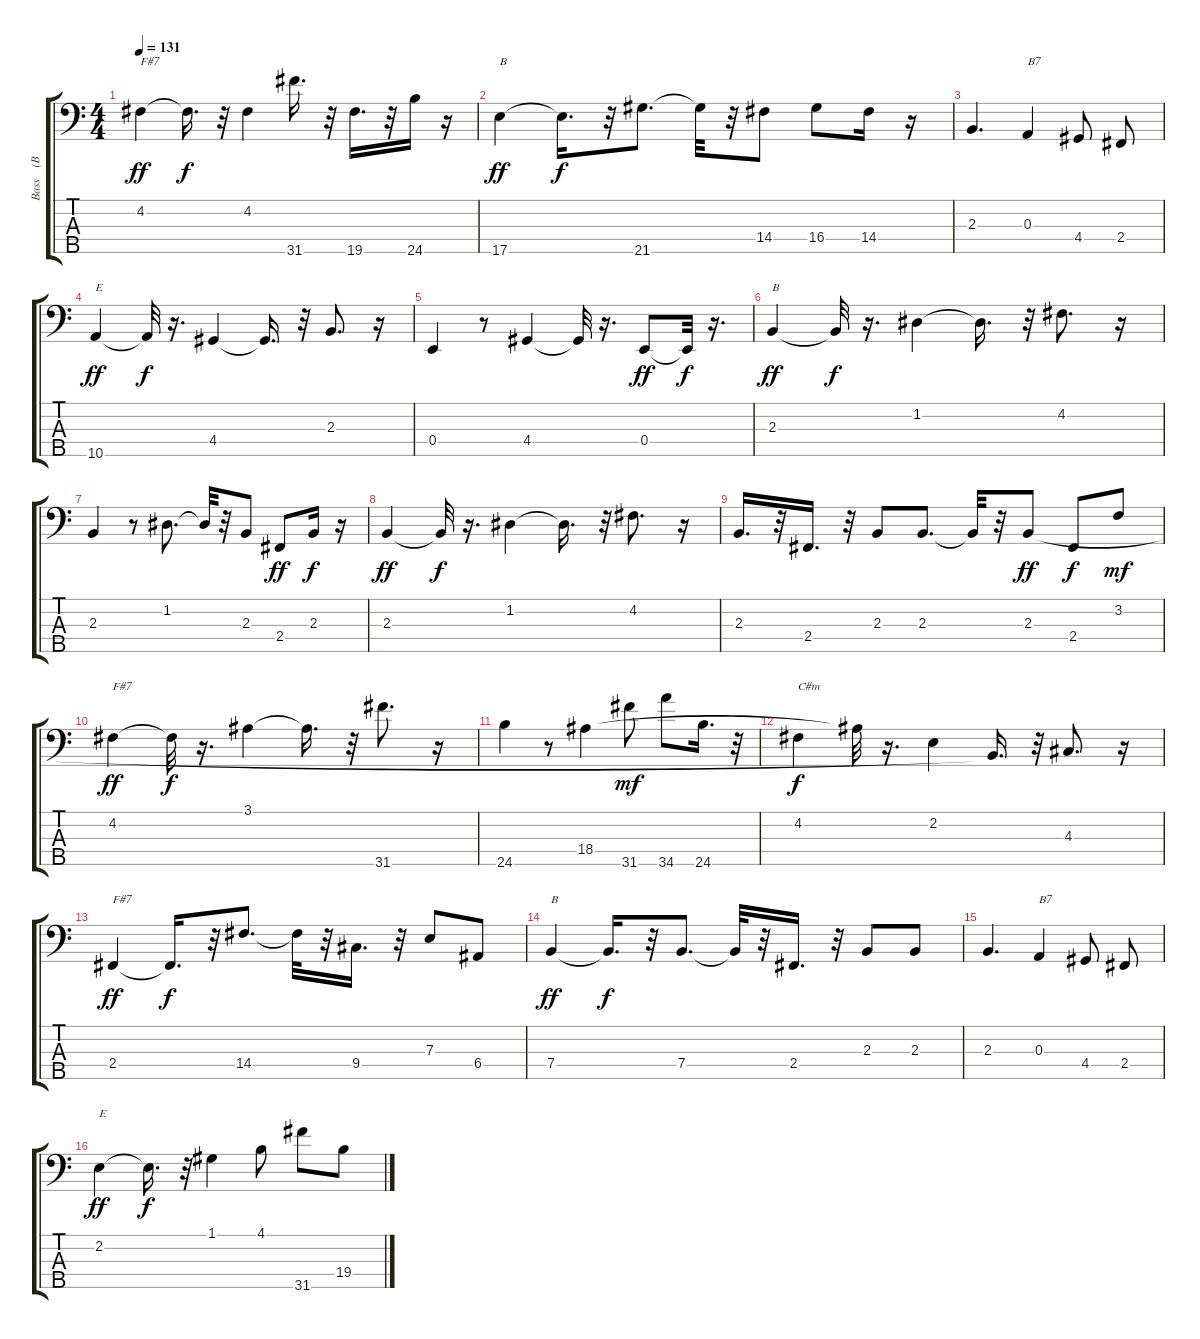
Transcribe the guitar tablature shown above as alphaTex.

\track ("Bass    (BB)" "Bass    (B") {instrument electricbassfinger}
\staff {score tabs}
\tuning (G2 D2 A1 E1 B0) {hide}
\ts (4 4)
\tempo 131
\clef f4
\ks c
4.2.4{txt "F#7" dy ff} 4.2{t}.16{d dy f} r.32 4.2.4 31.5.16{d} r.32 19.5.16{d} r.32 24.5.16 r.16 |
17.5.4{txt "B" dy ff} 17.5{t}.16{d dy f} r.32 21.5.8{d} 21.5{t}.32 r.32 14.4.8 16.4.8 14.4.16 r.16 |
2.3.4{d} 0.3.4{txt "B7"} 4.4.8 2.4.8 |
10.5.4{txt "E" dy ff} 10.5{t}.32{dy f} r.16{d} 4.4.4 4.4{t}.16{d} r.32 2.3.8{d} r.16 |
0.4.4 r.8 4.4.4 4.4{t}.32 r.16{d} 0.4.8{dy ff} 0.4{t}.32{dy f} r.16{d} |
2.3.4{txt "B" dy ff} 2.3{t}.32{dy f} r.16{d} 1.2.4 1.2{t}.16{d} r.32 4.2.8{d} r.16 |
2.3.4 r.8 1.2.8{d} 1.2{t}.32 r.32 2.3.8 2.4.8{dy ff} 2.3.16{dy f} r.16 |
2.3.4{dy ff} 2.3{t}.32{dy f} r.16{d} 1.2.4 1.2{t}.16{d} r.32 4.2.8{d} r.16 |
2.3.16{d} r.32 2.4.16{d} r.32 2.3.8 2.3.8{d} 2.3{t}.32 r.32 2.3.8{dy ff} 2.4.8{dy f} 3.2.8{dy mf} |
4.2.4{txt "F#7" dy ff} 4.2{t}.32{dy f} r.16{d} 3.1.4 3.1{t}.16{d} r.32 31.5.8{d} r.16 |
24.5.4 r.8 18.4.4 31.5.8{dy mf} 34.5.8 24.5.16{d} r.32 |
4.2.4{txt "C#m" dy f} 18.4{t}.32 r.16{d} 2.2.4 2.3{t}.16{d} r.32 4.3.8{d} r.16 |
2.4.4{txt "F#7" dy ff} 2.4{t}.16{d dy f} r.32 14.4.8{d} 14.4{t}.32 r.32 9.4.16{d} r.32 7.3.8 6.4.8 |
7.4.4{txt "B" dy ff} 7.4{t}.16{d dy f} r.32 7.4.8{d} 7.4{t}.32 r.32 2.4.16{d} r.32 2.3.8 2.3.8 |
2.3.4{d} 0.3.4{txt "B7"} 4.4.8 2.4.8 |
2.2.4{txt "E" dy ff} 2.2{t}.16{d dy f} r.32 1.1.4 4.1.8 31.5.8 19.4.8
